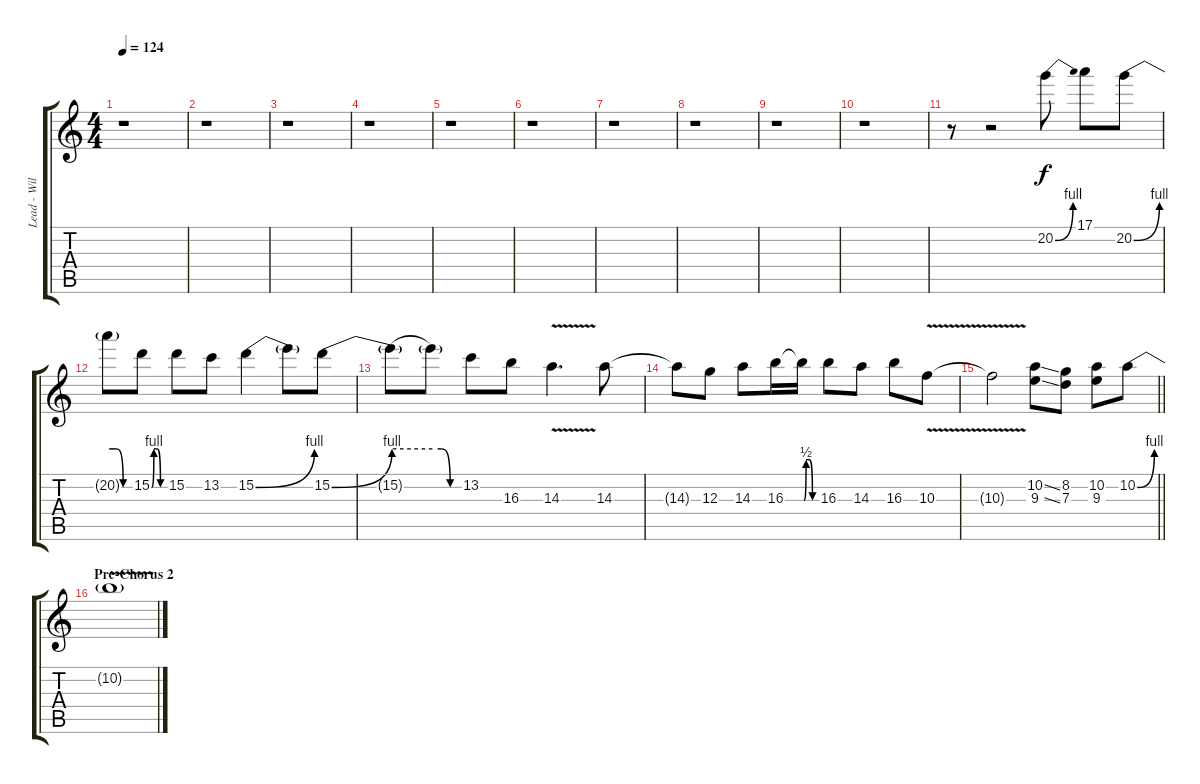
\track ("Lead - Wilton" "Lead - Wil") {instrument distortionguitar}
\staff {score tabs}
\tuning (E4 B3 G3 D3 A2 E2) {hide}
\ts (4 4)
\tempo 124
\clef g2
\ks c
r.1{dy f} |
r.1 |
r.1 |
r.1 |
r.1 |
r.1 |
r.1 |
r.1 |
r.1 |
r.1 |
r.8 r.2 20.2{be (bend 0 0 60 4)}.8 17.1.8 20.2{be (bend 0 0 60 4)}.8 |
20.2{be (custom 0 4 20 4 40 0 60 0) t}.8 15.2{be (custom 0 0 10 4 25 4 40 0 60 0)}.8 15.2.8 13.2.8 15.2{be (bend 0 0 60 4)}.4 15.2{t}.8 15.2{be (bend 0 0 60 4)}.8 |
15.2{be (hold 0 4 60 4) t}.8 15.2{be (custom 0 4 20 4 40 0 60 0) t}.8 13.2.8 16.3.8 14.3{v}.4{d} 14.3.8 |
14.3{t}.8 12.3.8 14.3.8 16.3.16 16.3{be (custom 0 0 10 2 25 2 40 0 60 0) t}.16 16.3.8 14.3.8 16.3.8 10.3{v}.8 |
\barLineRight lightlight
10.3{v t}.2 (10.2{ss} 9.3{ss}).8 (8.2 7.3).8 (10.2 9.3).8 10.2{be (bend 0 0 60 4)}.8 |
\section ("" "Pre-Chorus 2")
10.2{v t}.1{volume 0}
